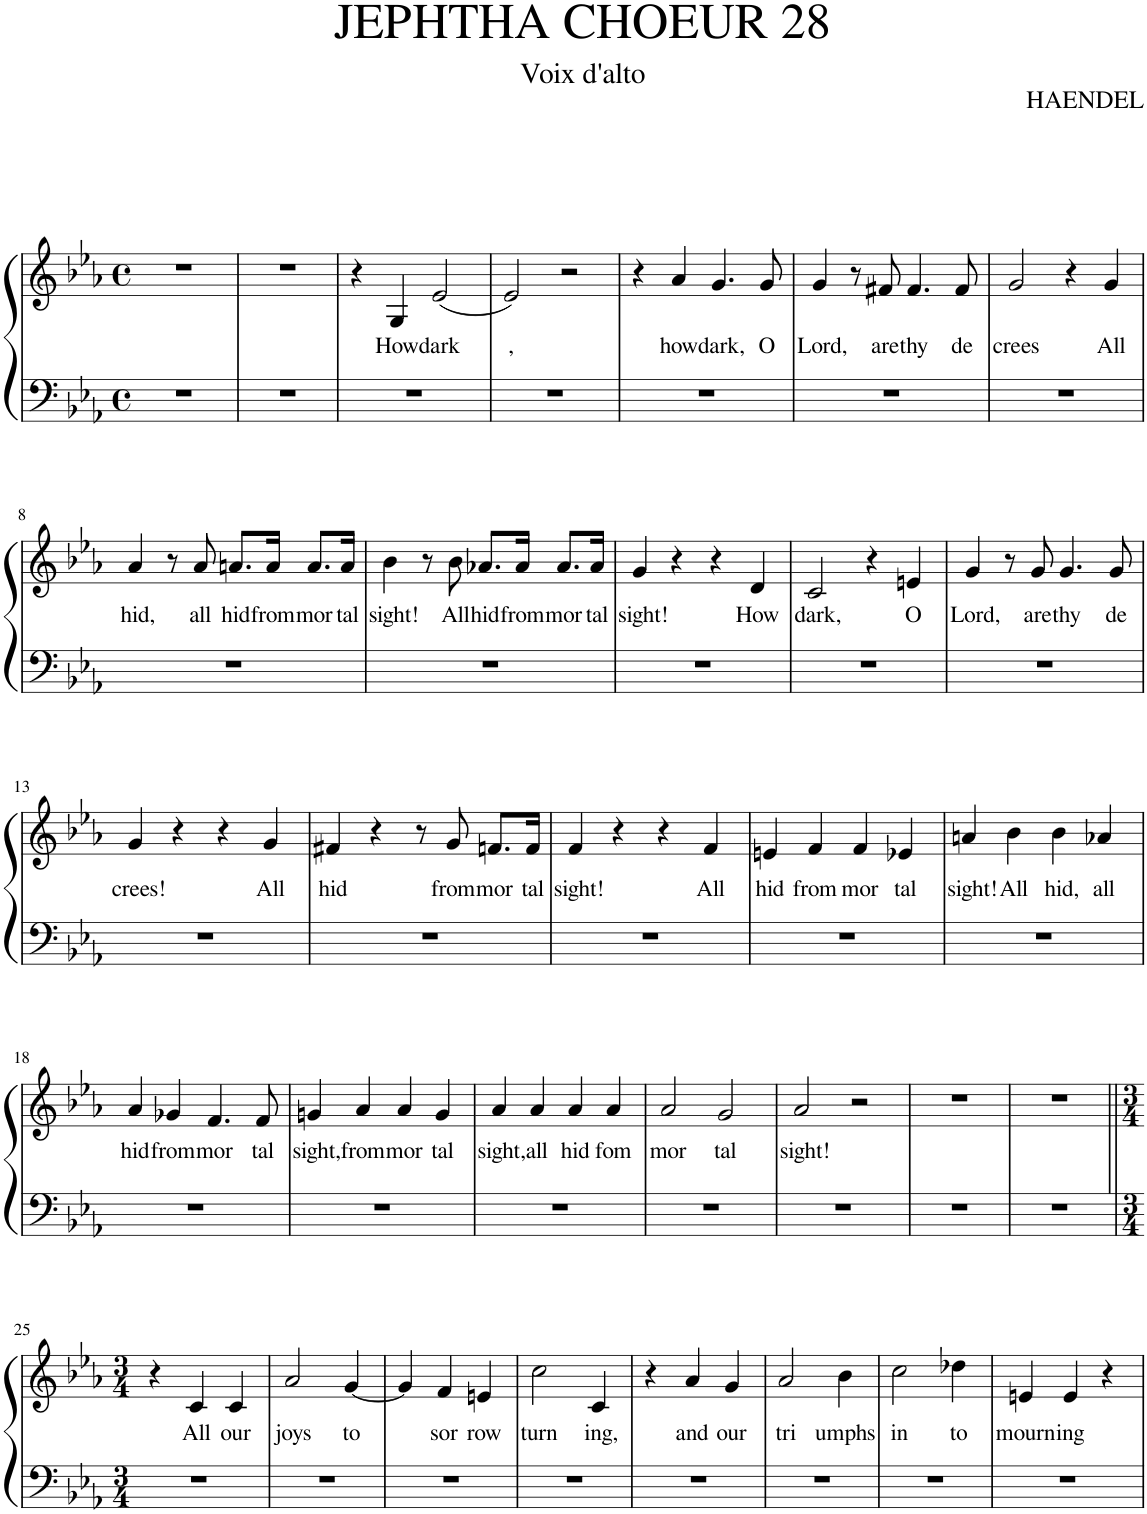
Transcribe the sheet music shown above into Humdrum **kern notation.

**kern	**kern	**text
*part1	*part1	*part1
*staff2	*staff1	*staff1
*I"Piano	*	*
*I'Pno.	*	*
*clefF4	*clefG2	*
*k[b-e-a-]	*k[b-e-a-]	*
*M4/4	*M4/4	*
*met(c)	*met(c)	*
=1	=1	=1
1r	1r	.
=2	=2	=2
1r	1r	.
=3	=3	=3
1r	4r	.
!	!	!LO:LY:b
.	4G/	How
!	!	!LO:LY:b
.	(2e-/	dark
=4	=4	=4
!	!	!LO:LY:b
1r	2e-/)	,
.	2r	.
=5	=5	=5
1r	4r	.
!	!	!LO:LY:b
.	4a-/	how
!	!	!LO:LY:b
.	4.g/	dark,
!	!	!LO:LY:b
.	8g/	O
=6	=6	=6
!	!	!LO:LY:b
1r	4g/	Lord,
.	8r	.
!	!	!LO:LY:b
.	8f#X/	are
!	!	!LO:LY:b
.	4.f#/	thy
!	!	!LO:LY:b
.	8f#/	de
=7	=7	=7
!	!	!LO:LY:b
1r	2g/	crees
.	4r	.
!	!	!LO:LY:b
.	4g/	All
!!LO:LB:g=z
=8	=8	=8
!	!	!LO:LY:b
1r	4a-/	hid,
.	8r	.
!	!	!LO:LY:b
.	8a-/	all
!	!	!LO:LY:b
.	8.an/L	hid
!	!	!LO:LY:b
.	16a/Jk	from
!	!	!LO:LY:b
.	8.a/L	mor
!	!	!LO:LY:b
.	16a/Jk	tal
=9	=9	=9
!	!	!LO:LY:b
1r	4b-\	sight!
.	8r	.
!	!	!LO:LY:b
.	8b-\	All
!	!	!LO:LY:b
.	8.a-X/L	hid
!	!	!LO:LY:b
.	16a-/Jk	from
!	!	!LO:LY:b
.	8.a-/L	mor
!	!	!LO:LY:b
.	16a-/Jk	tal
=10	=10	=10
!	!	!LO:LY:b
1r	4g/	sight!
.	4r	.
.	4r	.
!	!	!LO:LY:b
.	4d/	How
=11	=11	=11
!	!	!LO:LY:b
1r	2c/	dark,
.	4r	.
!	!	!LO:LY:b
.	4en/	O
=12	=12	=12
!	!	!LO:LY:b
1r	4g/	Lord,
.	8r	.
!	!	!LO:LY:b
.	8g/	are
!	!	!LO:LY:b
.	4.g/	thy
!	!	!LO:LY:b
.	8g/	de
!!LO:LB:g=z
=13	=13	=13
!	!	!LO:LY:b
1r	4g/	crees!
.	4r	.
.	4r	.
!	!	!LO:LY:b
.	4g/	All
=14	=14	=14
!	!	!LO:LY:b
1r	4f#X/	hid
.	4r	.
.	8r	.
!	!	!LO:LY:b
.	8g/	from
!	!	!LO:LY:b
.	8.fn/L	mor
!	!	!LO:LY:b
.	16f/Jk	tal
=15	=15	=15
!	!	!LO:LY:b
1r	4f/	sight!
.	4r	.
.	4r	.
!	!	!LO:LY:b
.	4f/	All
=16	=16	=16
!	!	!LO:LY:b
1r	4en/	hid
!	!	!LO:LY:b
.	4f/	from
!	!	!LO:LY:b
.	4f/	mor
!	!	!LO:LY:b
.	4e-X/	tal
=17	=17	=17
!	!	!LO:LY:b
1r	4an/	sight!
!	!	!LO:LY:b
.	4b-\	All
!	!	!LO:LY:b
.	4b-\	hid,
!	!	!LO:LY:b
.	4a-X/	all
!!LO:LB:g=z
=18	=18	=18
!	!	!LO:LY:b
1r	4a-/	hid
!	!	!LO:LY:b
.	4g-X/	from
!	!	!LO:LY:b
.	4.f/	mor
!	!	!LO:LY:b
.	8f/	tal
=19	=19	=19
!	!	!LO:LY:b
1r	4gn/	sight,
!	!	!LO:LY:b
.	4a-/	from
!	!	!LO:LY:b
.	4a-/	mor
!	!	!LO:LY:b
.	4g/	tal
=20	=20	=20
!	!	!LO:LY:b
1r	4a-/	sight,
!	!	!LO:LY:b
.	4a-/	all
!	!	!LO:LY:b
.	4a-/	hid
!	!	!LO:LY:b
.	4a-/	fom
=21	=21	=21
!	!	!LO:LY:b
1r	2a-/	mor
!	!	!LO:LY:b
.	2g/	tal
=22	=22	=22
!	!	!LO:LY:b
1r	2a-/	sight!
.	2r	.
=23	=23	=23
1r	1r	.
=24	=24	=24
1r	1r	.
!!LO:LB:g=z
=25||	=25||	=25||
*M3/4	*M3/4	*
2.r	4r	.
!	!	!LO:LY:b
.	4c/	All
!	!	!LO:LY:b
.	4c/	our
=26	=26	=26
!	!	!LO:LY:b
2.r	2a-/	joys
!	!	!LO:LY:b
.	[4g/	to
=27	=27	=27
2.r	4g/]	.
!	!	!LO:LY:b
.	4f/	sor
!	!	!LO:LY:b
.	4en/	row
=28	=28	=28
!	!	!LO:LY:b
2.r	2cc\	turn
!	!	!LO:LY:b
.	4c/	ing,
=29	=29	=29
2.r	4r	.
!	!	!LO:LY:b
.	4a-/	and
!	!	!LO:LY:b
.	4g/	our
=30	=30	=30
!	!	!LO:LY:b
2.r	2a-/	tri
!	!	!LO:LY:b
.	4b-\	umphs
=31	=31	=31
!	!	!LO:LY:b
2.r	2cc\	in
!	!	!LO:LY:b
.	4dd-X\	to
=32	=32	=32
!	!	!LO:LY:b
2.r	4en/	mourn
!	!	!LO:LY:b
.	4e/	ing
.	4r	.
=	=	=
*-	*-	*-
